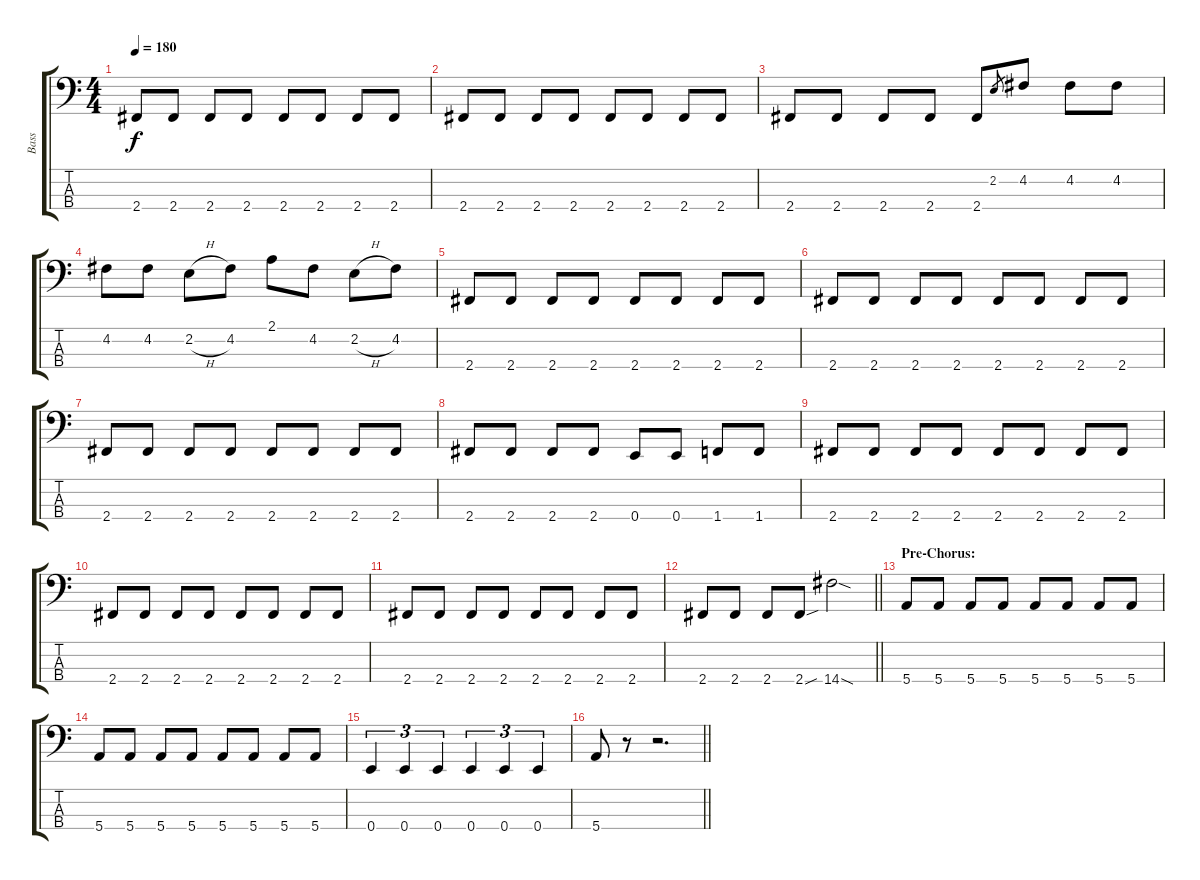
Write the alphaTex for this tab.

\track ("Bass" "Bass") {instrument electricbasspick}
\staff {score tabs}
\tuning (G2 D2 A1 E1) {hide}
\ts (4 4)
\tempo 180
\clef f4
\ks c
2.4.8{dy f} 2.4.8 2.4.8 2.4.8 2.4.8 2.4.8 2.4.8 2.4.8 |
2.4.8 2.4.8 2.4.8 2.4.8 2.4.8 2.4.8 2.4.8 2.4.8 |
2.4.8 2.4.8 2.4.8 2.4.8 2.4.8 2.2.8{gr} 4.2.8 4.2.8 4.2.8 |
4.2.8 4.2.8 2.2{h}.8 4.2.8 2.1.8 4.2.8 2.2{h}.8 4.2.8 |
2.4.8 2.4.8 2.4.8 2.4.8 2.4.8 2.4.8 2.4.8 2.4.8 |
2.4.8 2.4.8 2.4.8 2.4.8 2.4.8 2.4.8 2.4.8 2.4.8 |
2.4.8 2.4.8 2.4.8 2.4.8 2.4.8 2.4.8 2.4.8 2.4.8 |
2.4.8 2.4.8 2.4.8 2.4.8 0.4.8 0.4.8 1.4.8 1.4.8 |
2.4.8 2.4.8 2.4.8 2.4.8 2.4.8 2.4.8 2.4.8 2.4.8 |
2.4.8 2.4.8 2.4.8 2.4.8 2.4.8 2.4.8 2.4.8 2.4.8 |
2.4.8 2.4.8 2.4.8 2.4.8 2.4.8 2.4.8 2.4.8 2.4.8 |
\barLineRight lightlight
2.4.8 2.4.8 2.4.8 2.4{sou}.8 14.4{sod}.2 |
\section ("" "Pre-Chorus:")
5.4.8 5.4.8 5.4.8 5.4.8 5.4.8 5.4.8 5.4.8 5.4.8 |
5.4.8 5.4.8 5.4.8 5.4.8 5.4.8 5.4.8 5.4.8 5.4.8 |
0.4.4{tu (3 2)} 0.4.4{tu (3 2)} 0.4.4{tu (3 2)} 0.4.4{tu (3 2)} 0.4.4{tu (3 2)} 0.4.4{tu (3 2)} |
\barLineRight lightlight
5.4.8 r.8 r.2{d}
